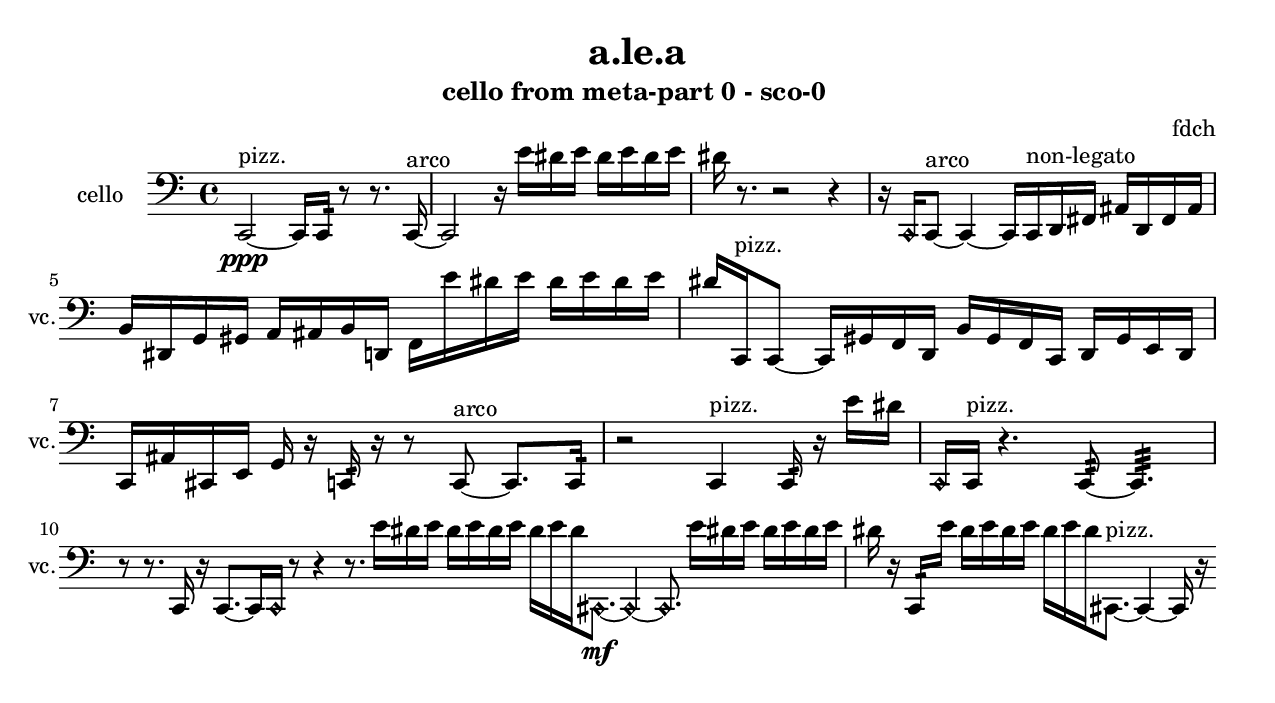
\version "2.19.56" 

cello_one_part = \relative c, {

  \time 4/4

  \clef bass 
  % ________________________________________bar 1 :
  c2~\ppp^\markup {pizz. } 
  c16  c16:32  r8 
  r8.  c16~^\markup {arco }  |
  % ________________________________________bar 2 :
  c2 
  r16  e''16  dis16  e16 
  dis16  e16  dis16  e16  |
  % ________________________________________bar 3 :
  dis16  r8. 
  r2 
  r4  |
  % ________________________________________bar 4 :
  r16  \once \override NoteHead.style = #'harmonic c,,16  c8~^\markup {arco } 
  c4~ 
  c16  c16^\markup {non-legato }  d16  fis16 
  ais16  d,16  fis16  ais16  |
  % ________________________________________bar 5 :
  b16  dis,16  g16  gis16 
  a16  ais16  b16  d,16 
  f16  e''16  dis16  e16 
  dis16  e16  dis16  e16  |
  % ________________________________________bar 6 :
  dis16  c,,16^\markup {pizz. }  c8~ 
  c16  gis'16  f16  d16 
  b'16  gis16  f16  c16 
  d16  gis16  e16  d16  |
  % ________________________________________bar 7 :
  c16  ais'16  cis,16  e16 
  g16  r16  c,16:32  r16 
  r8  c8~^\markup {arco } 
  c8.  c16:32  |
  % ________________________________________bar 8 :
  r2 
  c4^\markup {pizz. } 
  c16:32  r16  e''16  dis16  |
  % ________________________________________bar 9 :
  \once \override NoteHead.style = #'harmonic c,,16  c16^\markup {pizz. } 
  r4. 
  c8:32~  |
  % ________________________________________bar 2 :
  c4.:32 
  r8 
  r8.  c16 
  r16  c8.~  |
  % ________________________________________bar 3 :
  c16  \once \override NoteHead.style = #'harmonic c16  r8 
  r4 
  r8.  e''16 
  dis16  e16  dis16  e16  |
  % ________________________________________bar 4 :
  dis16  e16  dis16  e16 
  dis16  \once \override NoteHead.style = #'harmonic cis,,8.~\mf 
  \once \override NoteHead.style = #'harmonic cis4~  |
  % ________________________________________bar 2 :
  \once \override NoteHead.style = #'harmonic cis8.  e''16 
  dis16  e16  dis16  e16 
  dis16  e16  dis16  r16 
  c,,16:32  e''16  dis16  e16  |
  % ________________________________________bar 3 :
  dis16  e16  dis16  e16 
  dis16  cis,,8.~^\markup {pizz. } 
  cis4~ 
  cis16  r16 
}



\header {
  title = "a.le.a"
  subtitle = "cello from meta-part 0 - sco-0 "
  composer = "fdch"
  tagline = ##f
}
\paper {
  max-systems-per-page = #8
}
\score {
  <<
    \set Score.skipBars = ##t
    \new Staff \with { 
      instrumentName = "cello" 
      shortInstrumentName = "vc."} 
    {
      <<
        \new Voice {
          \cello_one_part
        }
      >>
    }
  >>
  \layout {
    \mergeDifferentlyHeadedOn
    \mergeDifferentlyDottedOn
    #(set-default-paper-size "letter")
  }
}
